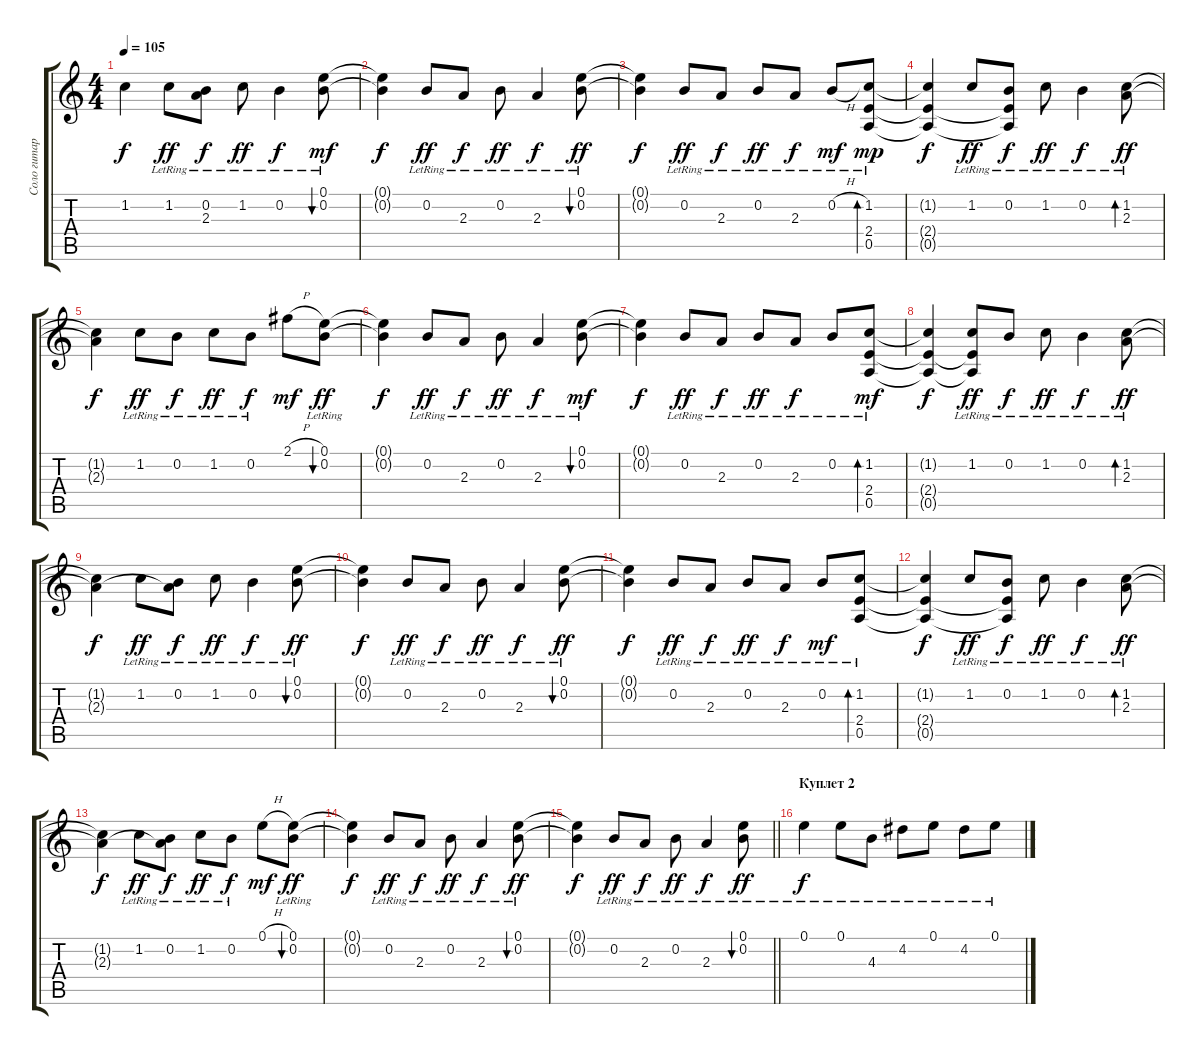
\track ("Соло гитара" "Соло гитар") {instrument electricguitarclean}
\staff {score tabs}
\tuning (E4 B3 G3 D3 A2 E2) {hide}
\ts (4 4)
\tempo 105
\clef g2
\ks c
1.2{t}.4{dy f} 1.2{lr}.8{dy ff} (0.2{lr} 2.3{t}).8{dy f} 1.2{lr}.8{dy ff} 0.2{lr}.4{dy f} (0.1{lr} 0.2{lr}).8{bu 30 dy mf} |
(0.1{t} 0.2{t}).4{dy f} 0.2{lr}.8{dy ff} 2.3{lr}.8{dy f} 0.2{lr}.8{dy ff} 2.3{lr}.4{dy f} (0.1{lr} 0.2{lr}).8{bu 120 dy ff} |
(0.1{t} 0.2{t}).4{dy f} 0.2{lr}.8{dy ff} 2.3{lr}.8{dy f} 0.2{lr}.8{dy ff} 2.3{lr}.8{dy f} 0.2{h lr}.8{dy mf} (1.2{lr} 2.4 0.5).8{bd 30 dy mp} |
(1.2{t} 2.4{t} 0.5{t}).4{dy f} 1.2{lr}.8{dy ff} (0.2{lr} 2.4{t} 0.5{t}).8{dy f} 1.2{lr}.8{dy ff} 0.2{lr}.4{dy f} (1.2{lr} 2.3).8{bd 120 dy ff} |
(1.2{t} 2.3{t}).4{dy f} 1.2{lr}.8{dy ff} 0.2{lr}.8{dy f} 1.2{lr}.8{dy ff} 0.2{lr}.8{dy f} 2.1{h}.8{dy mf} (0.1{lr} 0.2{lr}).8{bu 120 dy ff} |
(0.1{t} 0.2{t}).4{dy f} 0.2{lr}.8{dy ff} 2.3{lr}.8{dy f} 0.2{lr}.8{dy ff} 2.3{lr}.4{dy f} (0.1{lr} 0.2{lr}).8{bu 120 dy mf} |
(0.1{t} 0.2{t}).4{dy f} 0.2{lr}.8{dy ff} 2.3{lr}.8{dy f} 0.2{lr}.8{dy ff} 2.3{lr}.8{dy f} 0.2{lr}.8 (1.2{lr} 2.4 0.5).8{bd 120 dy mf} |
(1.2{t} 2.4{t} 0.5{t}).4{dy f} (1.2{lr} 2.4{t} 0.5{t}).8{dy ff} 0.2{lr}.8{dy f} 1.2{lr}.8{dy ff} 0.2{lr}.4{dy f} (1.2{lr} 2.3).8{bd 120 dy ff} |
(1.2{t} 2.3{t}).4{dy f} 1.2{lr}.8{dy ff} (0.2{lr} 2.3{t}).8{dy f} 1.2{lr}.8{dy ff} 0.2{lr}.4{dy f} (0.1{lr} 0.2{lr}).8{bu 120 dy ff} |
(0.1{t} 0.2{t}).4{dy f} 0.2{lr}.8{dy ff} 2.3{lr}.8{dy f} 0.2{lr}.8{dy ff} 2.3{lr}.4{dy f} (0.1{lr} 0.2{lr}).8{bu 120 dy ff} |
(0.1{t} 0.2{t}).4{dy f} 0.2{lr}.8{dy ff} 2.3{lr}.8{dy f} 0.2{lr}.8{dy ff} 2.3{lr}.8{dy f} 0.2{lr}.8{dy mf} (1.2{lr} 2.4 0.5).8{bd 120} |
(1.2{t} 2.4{t} 0.5{t}).4{dy f} 1.2{lr}.8{dy ff} (0.2{lr} 2.4{t} 0.5{t}).8{dy f} 1.2{lr}.8{dy ff} 0.2{lr}.4{dy f} (1.2{lr} 2.3).8{bd 120 dy ff} |
(1.2{t} 2.3{t}).4{dy f} 1.2{lr}.8{dy ff} (0.2{lr} 2.3{t}).8{dy f} 1.2{lr}.8{dy ff} 0.2{lr}.8{dy f} 0.1{h}.8{dy mf} (0.1{lr} 0.2{lr}).8{bu 30 dy ff} |
(0.1{t} 0.2{t}).4{dy f} 0.2{lr}.8{dy ff} 2.3{lr}.8{dy f} 0.2{lr}.8{dy ff} 2.3{lr}.4{dy f} (0.1{lr} 0.2{lr}).8{bu 120 dy ff} |
\barLineRight lightlight
(0.1{t} 0.2{t}).4{dy f} 0.2{lr}.8{dy ff} 2.3{lr}.8{dy f} 0.2{lr}.8{dy ff} 2.3{lr}.4{dy f} (0.1 0.2{lr}).8{bu 120 dy ff} |
\section ("" "Куплет 2")
0.1{lr}.4{dy f} 0.1{lr}.8 4.3{lr}.8 4.2{lr}.8 0.1{lr}.8 4.2{lr}.8 0.1{lr}.8
